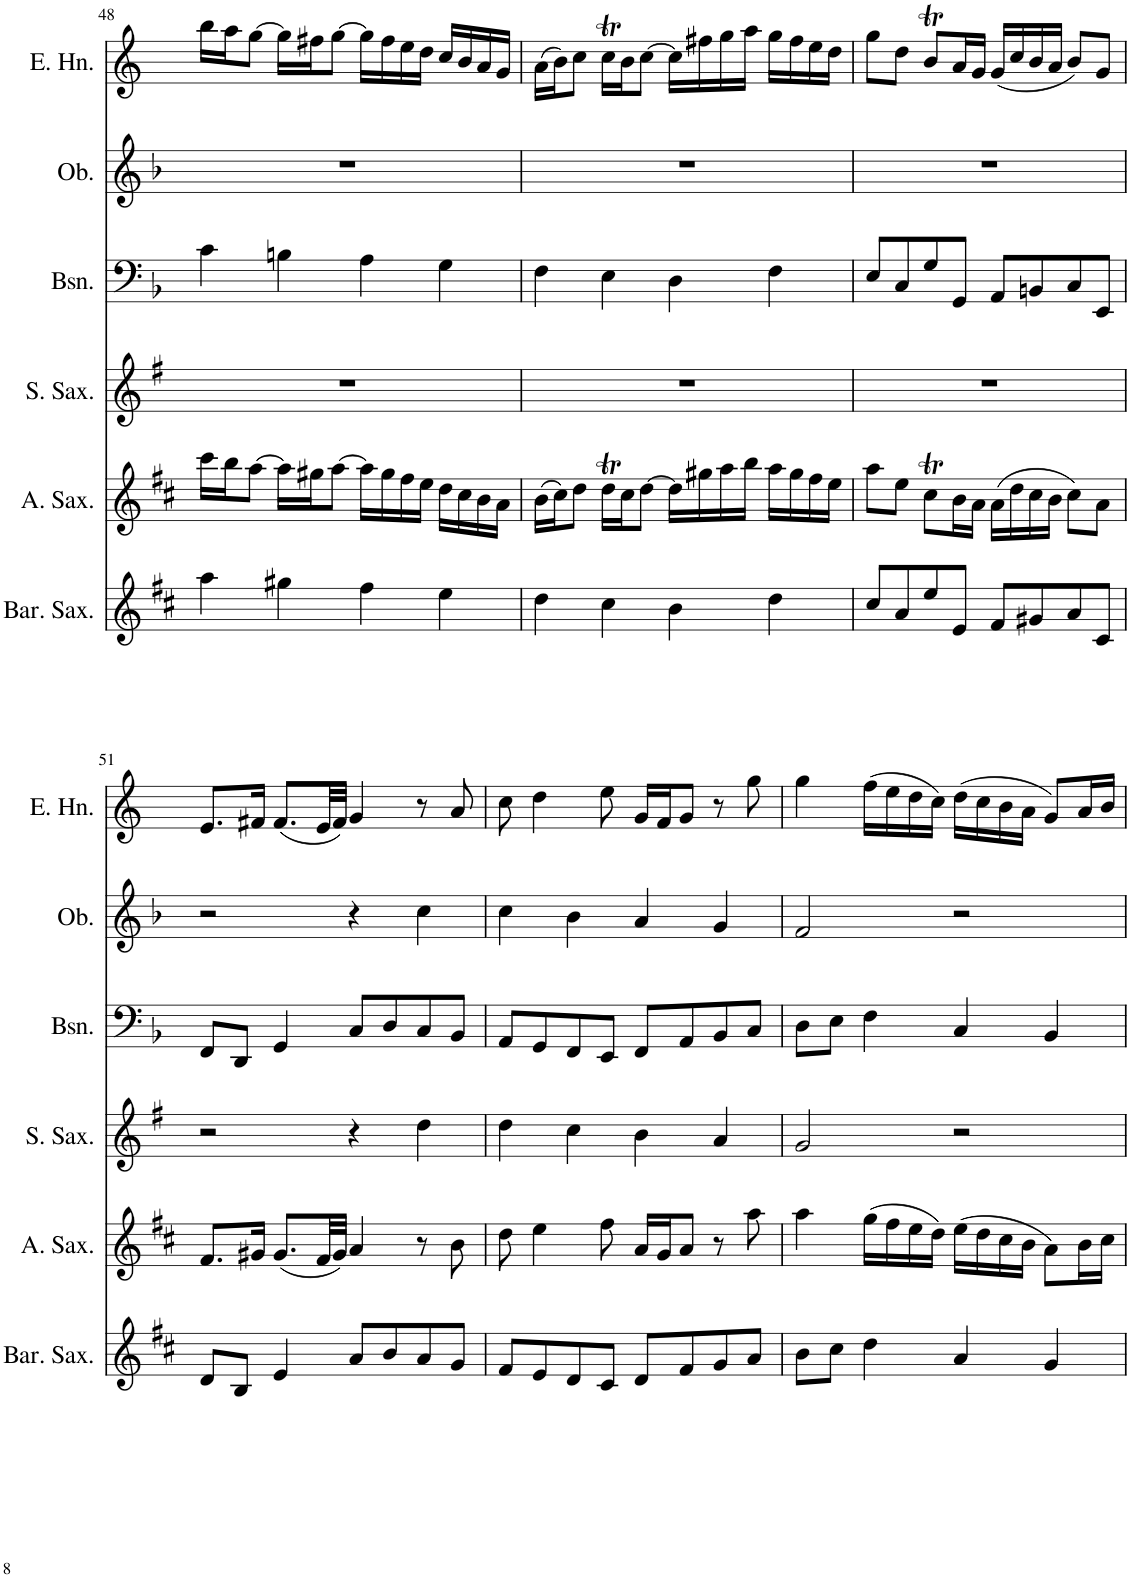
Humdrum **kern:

**kern	**kern	**kern	**kern	**kern	**kern
*part6	*part5	*part4	*part3	*part2	*part1
*staff6	*staff5	*staff4	*staff3	*staff2	*staff1
*I"Baritone Saxophone	*I"Alto Saxophone	*I"Soprano Saxophone	*I"Bassoon	*I"Oboe	*I"English Horn
*I'Bar. Sax.	*I'A. Sax.	*I'S. Sax.	*I'Bsn.	*I'Ob.	*I'E. Hn.
!!LO:PB:g=z
*clefG2	*clefG2	*clefG2	*clefF4	*clefG2	*clefG2
*Trd12c21	*Trd5c9	*Trd1c2	*	*	*Trd4c7
*k[f#c#]	*k[f#c#]	*k[f#]	*k[b-]	*k[b-]	*k[]
*M4/4	*M4/4	*M4/4	*M4/4	*M4/4	*M4/4
*met(c)	*met(c)	*met(c)	*met(c)	*met(c)	*met(c)
=48	=48	=48	=48	=48	=48
4aa\	16ccc#\LL	1r	4c\	1r	16bb\LL
.	16bb\J	.	.	.	16aa\J
.	[8aa\J	.	.	.	[8gg\J
4gg#X\	16aa\LL]	.	4Bn\	.	16gg\LL]
.	16gg#X\J	.	.	.	16ff#X\J
.	[8aa\J	.	.	.	[8gg\J
4ff#\	16aa\LL]	.	4A\	.	16gg\LL]
.	16gg#\	.	.	.	16ff#\
.	16ff#\	.	.	.	16ee\
.	16ee\JJ	.	.	.	16dd\JJ
4ee\	16dd\LL	.	4G\	.	16cc/LL
.	16cc#\	.	.	.	16b/
.	16b\	.	.	.	16a/
.	16a\JJ	.	.	.	16g/JJ
=49	=49	=49	=49	=49	=49
4dd\	(16b\LL	1r	4F\	1r	(16a\LL
.	16cc#\J)	.	.	.	16b\J)
.	8dd\J	.	.	.	8cc\J
4cc#\	16ddT\LL	.	4E\	.	16ccT\LL
.	16cc#\J	.	.	.	16b\J
.	[8dd\J	.	.	.	[8cc\J
4b\	16dd\LL]	.	4D\	.	16cc\LL]
.	16gg#X\	.	.	.	16ff#X\
.	16aa\	.	.	.	16gg\
.	16bb\JJ	.	.	.	16aa\JJ
4dd\	16aa\LL	.	4F\	.	16gg\LL
.	16gg#\	.	.	.	16ff#\
.	16ff#\	.	.	.	16ee\
.	16ee\JJ	.	.	.	16dd\JJ
=50	=50	=50	=50	=50	=50
8cc#/L	8aa\L	1r	8E/L	1r	8gg\L
8a/	8ee\J	.	8C/	.	8dd\J
8ee/	8cc#t\L	.	8G/	.	8bt/L
8e/J	16b\L	.	8GG/J	.	16a/L
.	16a\JJ	.	.	.	16g/JJ
8f#/L	(16a\LL	.	8AA/L	.	(16g/LL
.	16dd\	.	.	.	16cc/
8g#X/	16cc#\	.	8BBn/	.	16b/
.	16b\JJ	.	.	.	16a/JJ
8a/	8cc#\L)	.	8C/	.	8b/L)
8c#/J	8a\J	.	8EE/J	.	8g/J
!!LO:LB:g=z
=51	=51	=51	=51	=51	=51
8d/L	8.f#/L	2r	8FF/L	2r	8.e/L
8B/J	.	.	8DD/J	.	.
.	16g#X/Jk	.	.	.	16f#X/Jk
4e/	(8.g#/L	.	4GG/	.	(8.f#/L
.	32f#/LL	.	.	.	32e/LL
.	32g#/JJJ)	.	.	.	32f#/JJJ)
8a/L	4a/	4r	8C/L	4r	4g/
8b/	.	.	8D/	.	.
8a/	8r	4dd\	8C/	4cc\	8r
8g/J	8b\	.	8BB-/J	.	8a/
=52	=52	=52	=52	=52	=52
8f#/L	8dd\	4dd\	8AA/L	4cc\	8cc\
8e/	4ee\	.	8GG/	.	4dd\
8d/	.	4cc\	8FF/	4b-\	.
8c#/J	8ff#\	.	8EE/J	.	8ee\
8d/L	16a/LL	4b\	8FF/L	4a/	16g/LL
.	16g/J	.	.	.	16f/J
8f#/	8a/J	.	8AA/	.	8g/J
8g/	8r	4a/	8BB-/	4g/	8r
8a/J	8aa\	.	8C/J	.	8gg\
=53	=53	=53	=53	=53	=53
8b\L	4aa\	2g/	8D\L	2f/	4gg\
8cc#\J	.	.	8E\J	.	.
4dd\	(16gg\LL	.	4F\	.	(16ff\LL
.	16ff#\	.	.	.	16ee\
.	16ee\	.	.	.	16dd\
.	16dd\JJ)	.	.	.	16cc\JJ)
4a/	(16ee\LL	2r	4C/	2r	(16dd\LL
.	16dd\	.	.	.	16cc\
.	16cc#\	.	.	.	16b\
.	16b\JJ	.	.	.	16a\JJ
4g/	8a\L)	.	4BB-/	.	8g/L)
.	16b\L	.	.	.	16a/L
.	16cc#\JJ	.	.	.	16b/JJ
=	=	=	=	=	=
*-	*-	*-	*-	*-	*-
